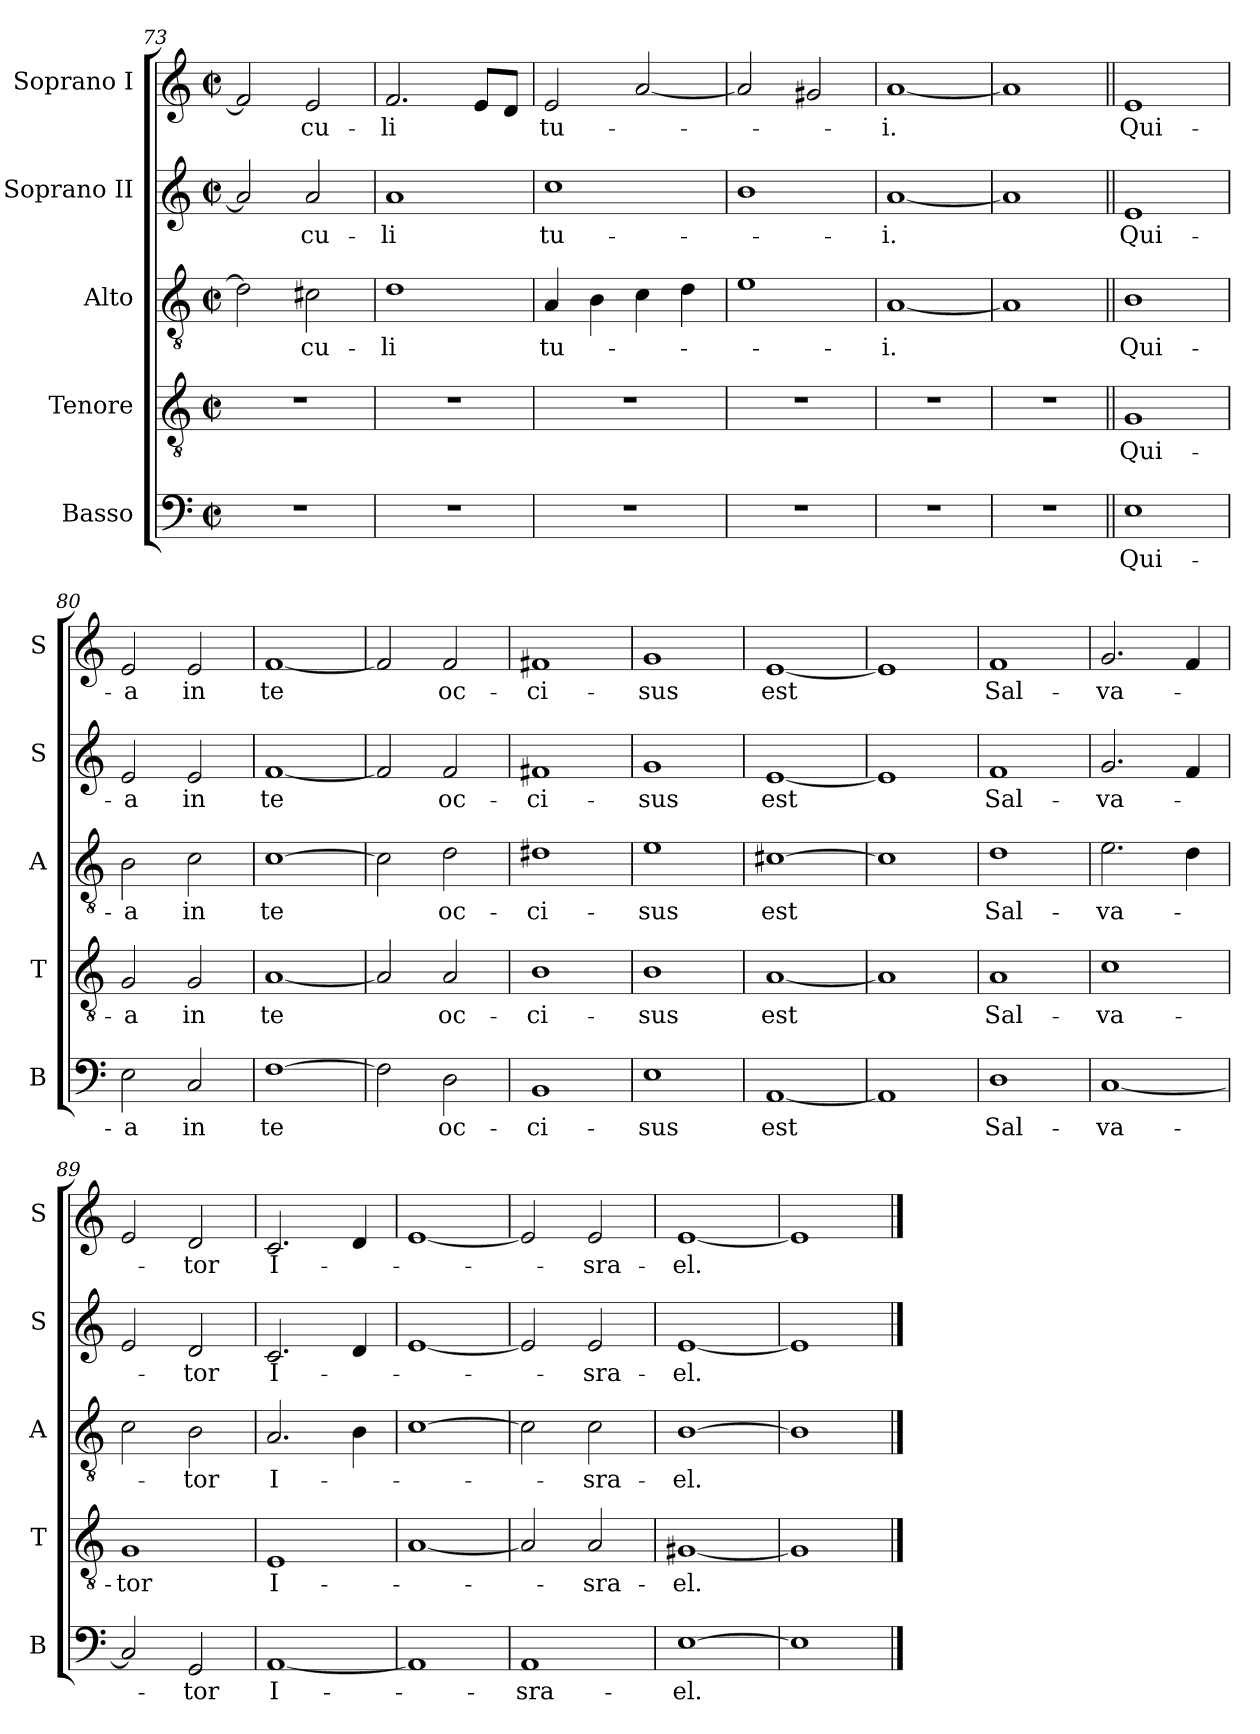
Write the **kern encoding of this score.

**kern	**text	**kern	**text	**kern	**text	**kern	**text	**kern	**text
*part5	*part5	*part4	*part4	*part3	*part3	*part2	*part2	*part1	*part1
*staff5	*staff5	*staff4	*staff4	*staff3	*staff3	*staff2	*staff2	*staff1	*staff1
*I"Basso	*	*I"Tenore	*	*I"Alto	*	*I"Soprano II	*	*I"Soprano I	*
*I'B	*	*I'T	*	*I'A	*	*I'S	*	*I'S	*
*clefF4	*	*clefGv2	*	*clefGv2	*	*clefG2	*	*clefG2	*
*k[]	*	*k[]	*	*k[]	*	*k[]	*	*k[]	*
*M2/2	*	*M2/2	*	*M2/2	*	*M2/2	*	*M2/2	*
*met(c|)	*	*met(c|)	*	*met(c|)	*	*met(c|)	*	*met(c|)	*
=73	=73	=73	=73	=73	=73	=73	=73	=73	=73
1r	.	1r	.	2d\]	.	2a/]	.	2f/]	.
.	.	.	.	2c#X\	-cu-	2a/	-cu-	2e/	-cu-
=74	=74	=74	=74	=74	=74	=74	=74	=74	=74
1r	.	1r	.	1d	-li	1a	-li	2.f/	-li
.	.	.	.	.	.	.	.	8e/L	.
.	.	.	.	.	.	.	.	8d/J	.
=75	=75	=75	=75	=75	=75	=75	=75	=75	=75
1r	.	1r	.	4A/	tu-	1cc	tu-	2e/	tu-
.	.	.	.	4B\	.	.	.	.	.
.	.	.	.	4c\	.	.	.	[2a/	.
.	.	.	.	4d\	.	.	.	.	.
=76	=76	=76	=76	=76	=76	=76	=76	=76	=76
1r	.	1r	.	1e	.	1b	.	2a/]	.
.	.	.	.	.	.	.	.	2g#X/	.
=77	=77	=77	=77	=77	=77	=77	=77	=77	=77
1r	.	1r	.	[1A	-i.	[1a	-i.	[1a	-i.
=78	=78	=78	=78	=78	=78	=78	=78	=78	=78
1r	.	1r	.	1A]	.	1a]	.	1a]	.
=79||	=79||	=79||	=79||	=79||	=79||	=79||	=79||	=79||	=79||
1E	Qui-	1G	Qui-	1B	Qui-	1e	Qui-	1e	Qui-
=80	=80	=80	=80	=80	=80	=80	=80	=80	=80
2E\	-a	2G/	-a	2B\	-a	2e/	-a	2e/	-a
2C/	in	2G/	in	2c\	in	2e/	in	2e/	in
=81	=81	=81	=81	=81	=81	=81	=81	=81	=81
[1F	te	[1A	te	[1c	te	[1f	te	[1f	te
=82	=82	=82	=82	=82	=82	=82	=82	=82	=82
2F\]	.	2A/]	.	2c\]	.	2f/]	.	2f/]	.
2D\	oc-	2A/	oc-	2d\	oc-	2f/	oc-	2f/	oc-
=83	=83	=83	=83	=83	=83	=83	=83	=83	=83
1BB	-ci-	1B	-ci-	1d#X	-ci-	1f#X	-ci-	1f#X	-ci-
=84	=84	=84	=84	=84	=84	=84	=84	=84	=84
1E	-sus	1B	-sus	1e	-sus	1g	-sus	1g	-sus
=85	=85	=85	=85	=85	=85	=85	=85	=85	=85
[1AA	est	[1A	est	[1c#X	est	[1e	est	[1e	est
=86	=86	=86	=86	=86	=86	=86	=86	=86	=86
1AA]	.	1A]	.	1c#]	.	1e]	.	1e]	.
=87	=87	=87	=87	=87	=87	=87	=87	=87	=87
1D	Sal-	1A	Sal-	1d	Sal-	1f	Sal-	1f	Sal-
=88	=88	=88	=88	=88	=88	=88	=88	=88	=88
[1C	-va-	1c	-va-	2.e\	-va-	2.g/	-va-	2.g/	-va-
.	.	.	.	4d\	.	4f/	.	4f/	.
=89	=89	=89	=89	=89	=89	=89	=89	=89	=89
2C/]	.	1G	-tor	2c\	.	2e/	.	2e/	.
2GG/	-tor	.	.	2B\	-tor	2d/	-tor	2d/	-tor
=90	=90	=90	=90	=90	=90	=90	=90	=90	=90
[1AA	I-	1E	I-	2.A/	I-	2.c/	I-	2.c/	I-
.	.	.	.	4B\	.	4d/	.	4d/	.
=91	=91	=91	=91	=91	=91	=91	=91	=91	=91
1AA]	.	[1A	.	[1c	.	[1e	.	[1e	.
=92	=92	=92	=92	=92	=92	=92	=92	=92	=92
1AA	-sra-	2A/]	.	2c\]	.	2e/]	.	2e/]	.
.	.	2A/	-sra-	2c\	-sra-	2e/	-sra-	2e/	-sra-
=93	=93	=93	=93	=93	=93	=93	=93	=93	=93
[1E	-el.	[1G#X	-el.	[1B	-el.	[1e	-el.	[1e	-el.
=94	=94	=94	=94	=94	=94	=94	=94	=94	=94
1E]	.	1G#]	.	1B]	.	1e]	.	1e]	.
==	==	==	==	==	==	==	==	==	==
*-	*-	*-	*-	*-	*-	*-	*-	*-	*-
